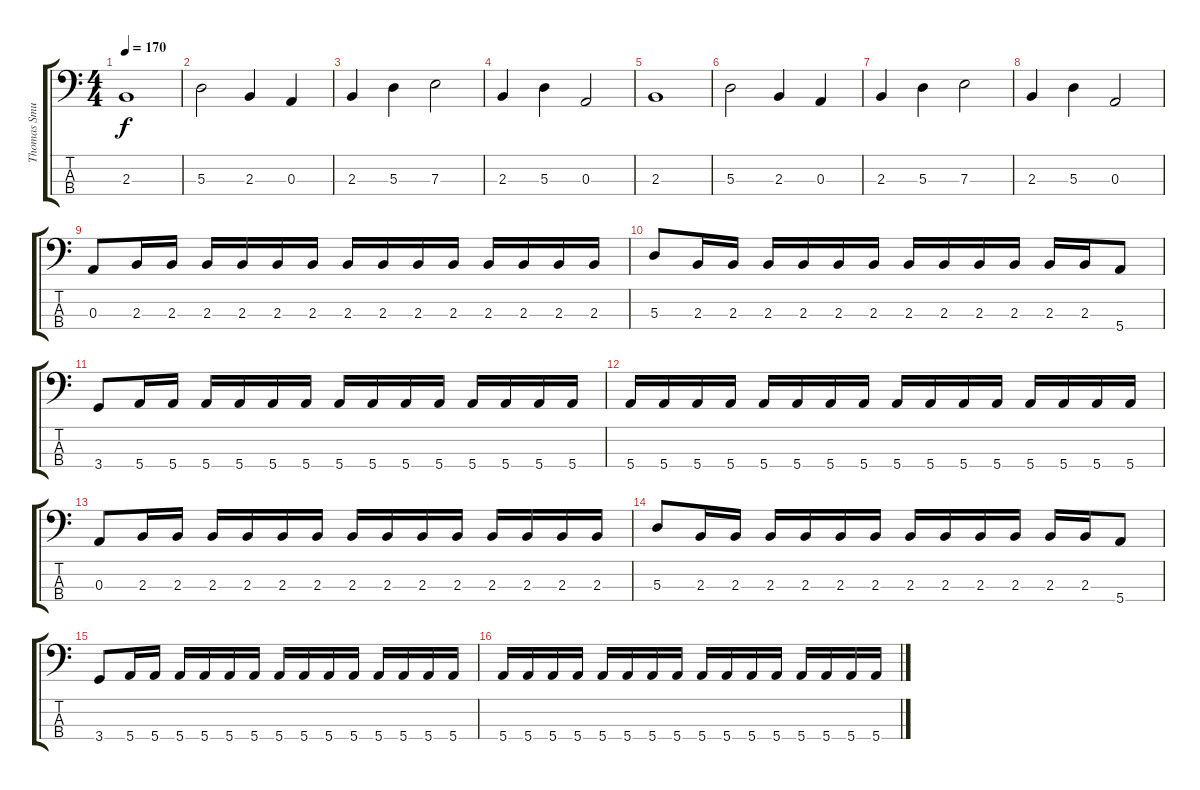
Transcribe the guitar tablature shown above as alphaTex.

\track ("Thomas Smuszynski" "Thomas Smu") {instrument electricbasspick}
\staff {score tabs}
\tuning (G2 D2 A1 E1) {hide}
\ts (4 4)
\tempo 170
\clef f4
\ks c
2.3.1{dy f} |
5.3.2 2.3.4 0.3.4 |
2.3.4 5.3.4 7.3.2 |
2.3.4 5.3.4 0.3.2 |
2.3.1 |
5.3.2 2.3.4 0.3.4 |
2.3.4 5.3.4 7.3.2 |
2.3.4 5.3.4 0.3.2 |
0.3.8 2.3.16 2.3.16 2.3.16 2.3.16 2.3.16 2.3.16 2.3.16 2.3.16 2.3.16 2.3.16 2.3.16 2.3.16 2.3.16 2.3.16 |
5.3.8 2.3.16 2.3.16 2.3.16 2.3.16 2.3.16 2.3.16 2.3.16 2.3.16 2.3.16 2.3.16 2.3.16 2.3.16 5.4.8 |
3.4.8 5.4.16 5.4.16 5.4.16 5.4.16 5.4.16 5.4.16 5.4.16 5.4.16 5.4.16 5.4.16 5.4.16 5.4.16 5.4.16 5.4.16 |
5.4.16 5.4.16 5.4.16 5.4.16 5.4.16 5.4.16 5.4.16 5.4.16 5.4.16 5.4.16 5.4.16 5.4.16 5.4.16 5.4.16 5.4.16 5.4.16 |
0.3.8 2.3.16 2.3.16 2.3.16 2.3.16 2.3.16 2.3.16 2.3.16 2.3.16 2.3.16 2.3.16 2.3.16 2.3.16 2.3.16 2.3.16 |
5.3.8 2.3.16 2.3.16 2.3.16 2.3.16 2.3.16 2.3.16 2.3.16 2.3.16 2.3.16 2.3.16 2.3.16 2.3.16 5.4.8 |
3.4.8 5.4.16 5.4.16 5.4.16 5.4.16 5.4.16 5.4.16 5.4.16 5.4.16 5.4.16 5.4.16 5.4.16 5.4.16 5.4.16 5.4.16 |
5.4.16 5.4.16 5.4.16 5.4.16 5.4.16 5.4.16 5.4.16 5.4.16 5.4.16 5.4.16 5.4.16 5.4.16 5.4.16 5.4.16 5.4.16 5.4.16
